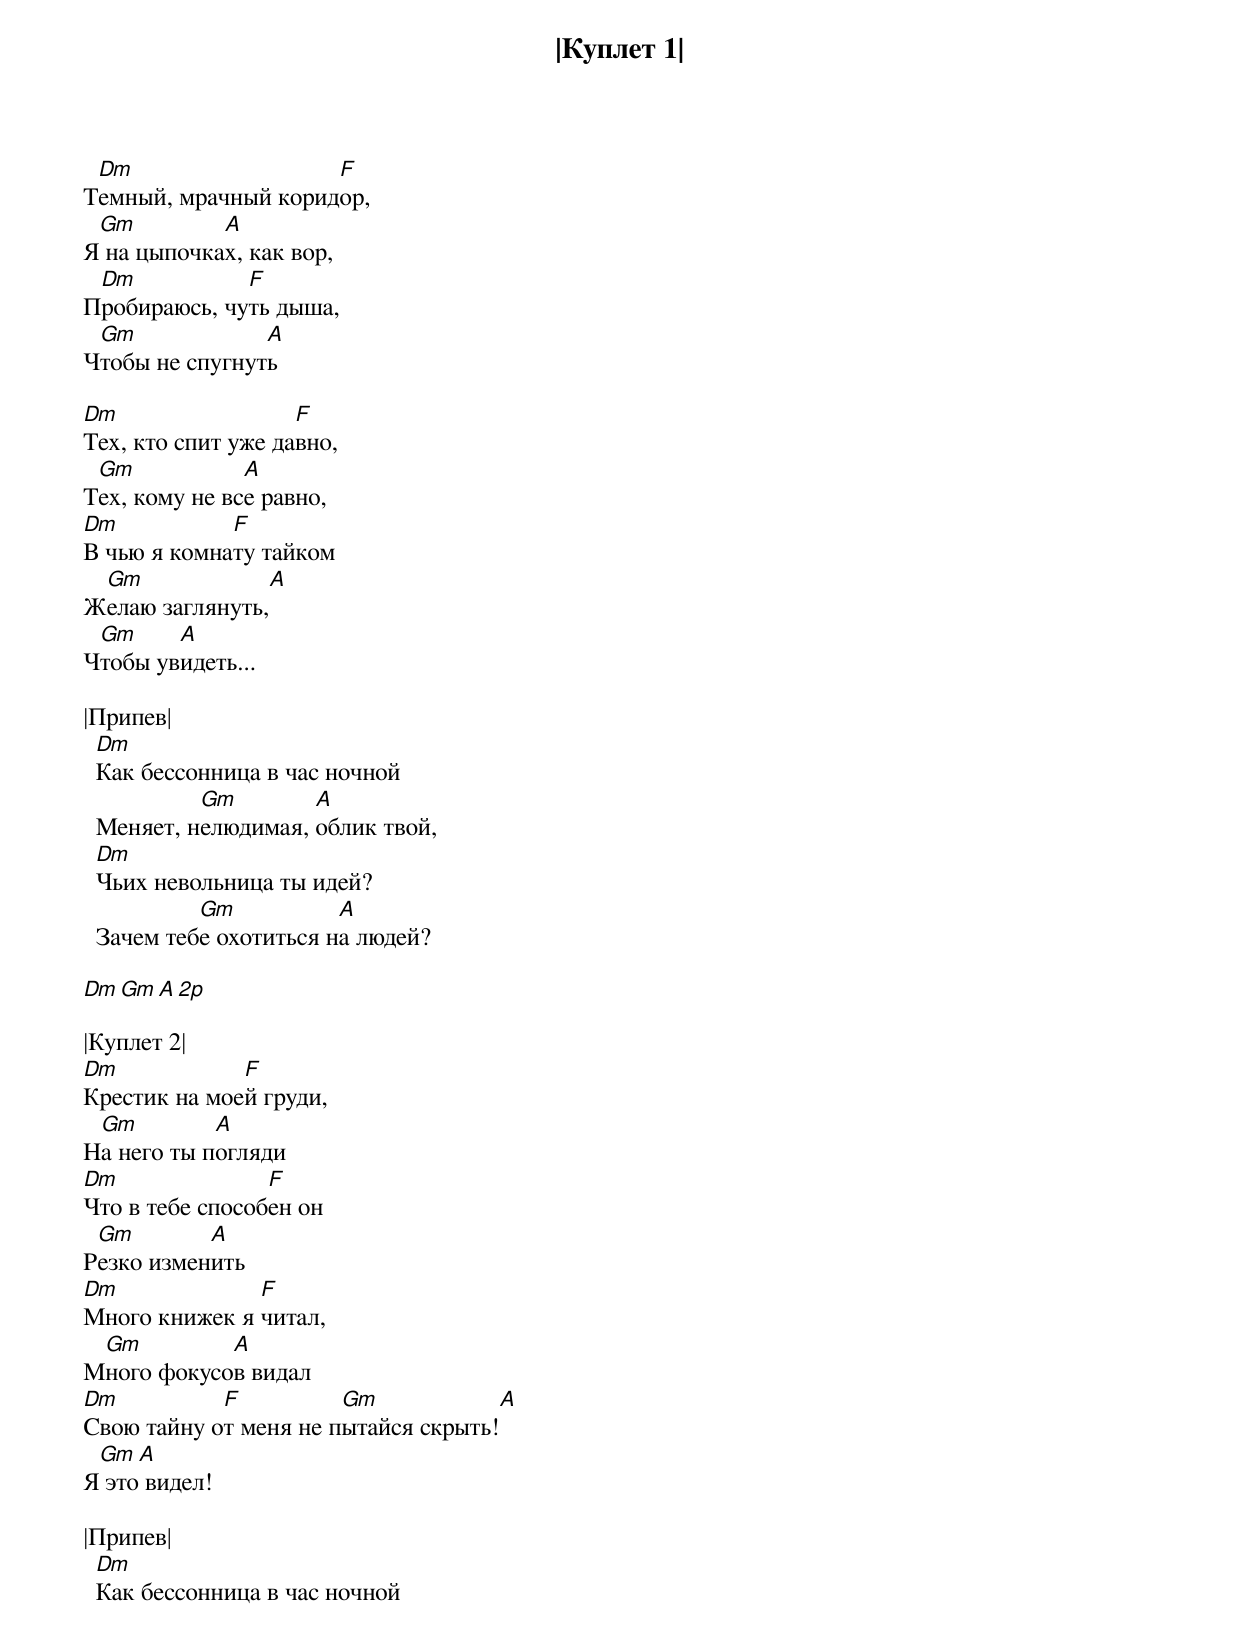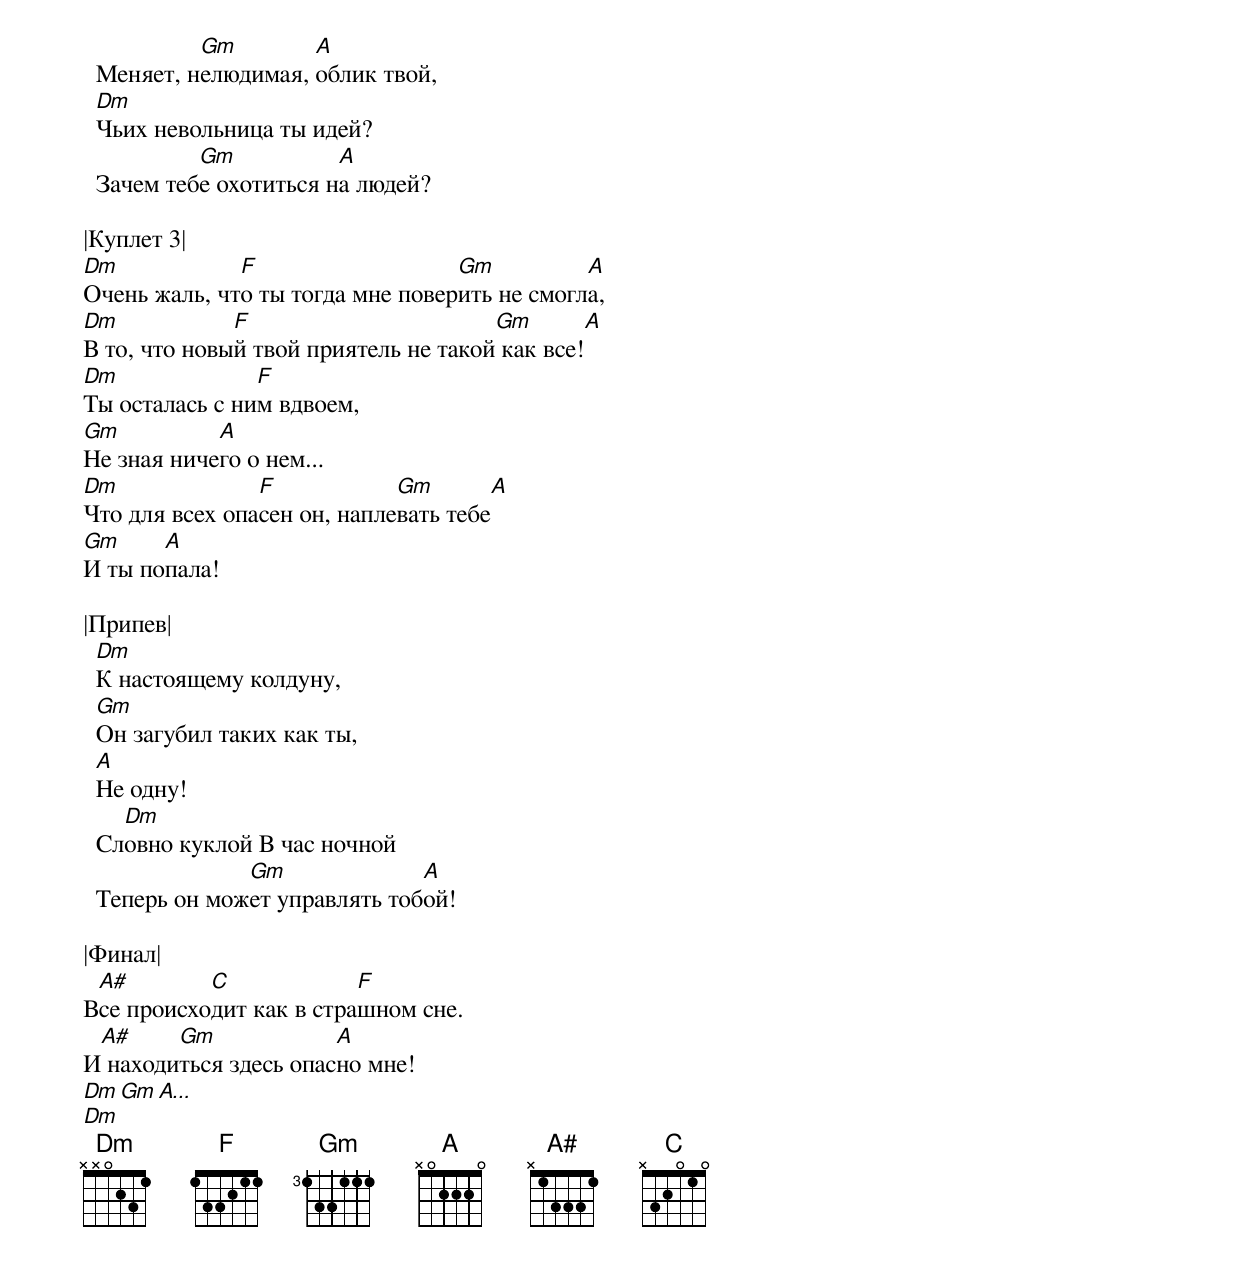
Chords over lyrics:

|Куплет 1|
 Dm                  F
Темный, мрачный коридор,
 Gm         A
Я на цыпочках, как вор,
 Dm           F
Пробираюсь, чуть дыша,
 Gm             A
Чтобы не спугнуть

Dm                  F
Тех, кто спит уже давно,
 Gm            A
Тех, кому не все равно,
Dm           F
В чью я комнату тайком
 Gm             A
Желаю заглянуть,
 Gm     A
Чтобы увидеть...

|Припев|
  Dm
  Как бессонница в час ночной
           Gm        A
  Меняет, нелюдимая, облик твой,
  Dm
  Чьих невольница ты идей?
           Gm           A
  Зачем тебе охотиться на людей?

Dm Gm A 2р

|Куплет 2|
Dm            F
Крестик на моей груди,
 Gm         A
На него ты погляди
Dm               F
Что в тебе способен он
 Gm        A
Резко изменить
Dm             F
Много книжек я читал,
 Gm         A
Много фокусов видал
Dm          F          Gm            A
Свою тайну от меня не пытайся скрыть!
 Gm  A
Я это видел!

|Припев|
  Dm
  Как бессонница в час ночной
           Gm        A
  Меняет, нелюдимая, облик твой,
  Dm
  Чьих невольница ты идей?
           Gm           A
  Зачем тебе охотиться на людей?

|Куплет 3|
Dm            F                   Gm          A
Очень жаль, что ты тогда мне поверить не смогла,
Dm            F                       Gm           A
В то, что новый твой приятель не такой как все!
Dm              F
Ты осталась с ним вдвоем,
Gm          A
Не зная ничего о нем...
Dm              F            Gm          A
Что для всех опасен он, наплевать тебе
Gm     A
И ты попала!

|Припев|
  Dm
  К настоящему колдуну,
  Gm
  Он загубил таких как ты,
  A
  Не одну!
    Dm
  Словно куклой В час ночной
               Gm              A
  Теперь он может управлять тобой!

|Финал|
 A#        C             F
Все происходит как в страшном сне.
 A#     Gm             A
И находиться здесь опасно мне!
Dm Gm A...
Dm
